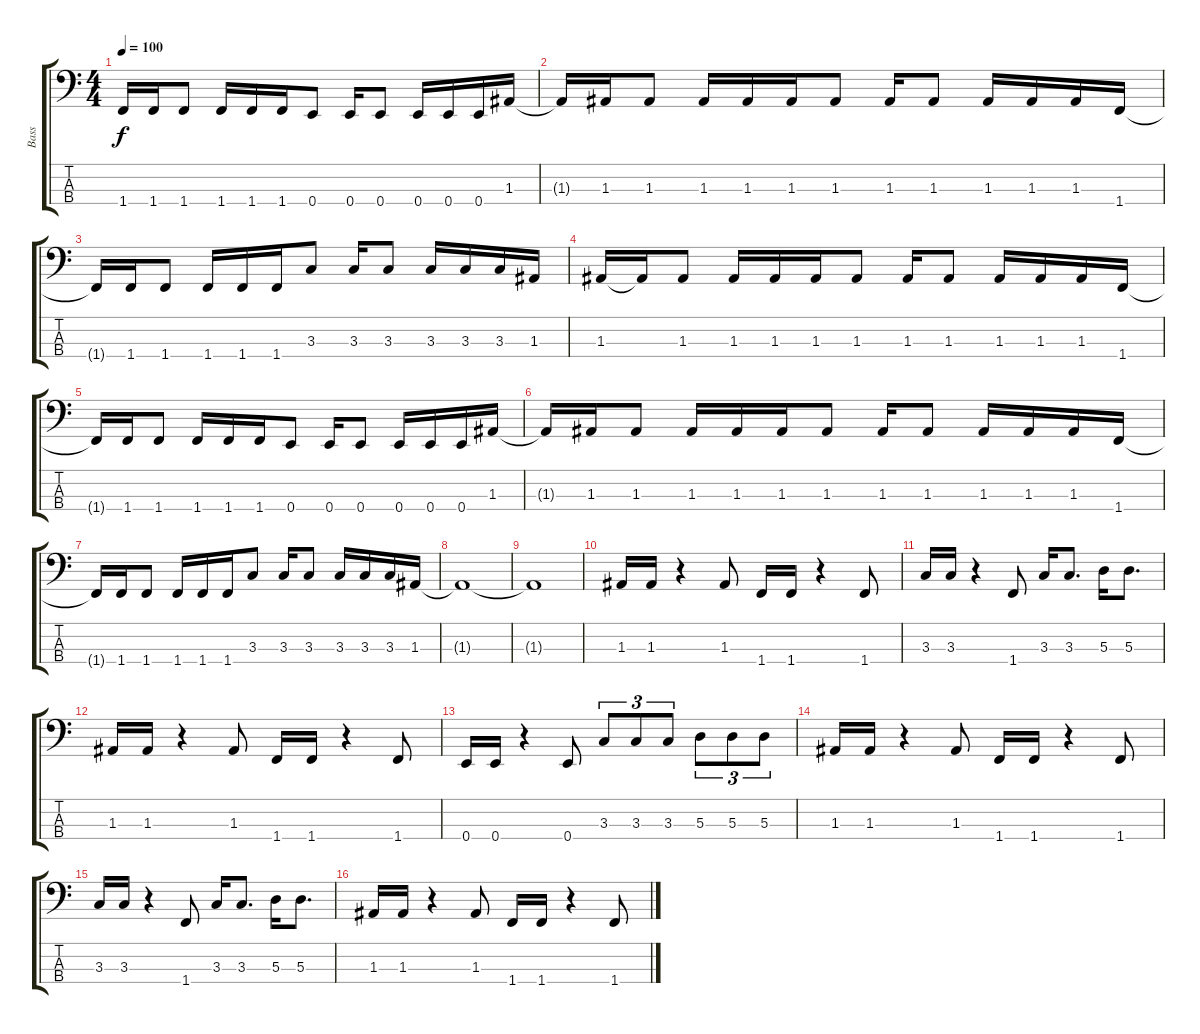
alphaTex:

\track ("Bass" "Bass") {instrument electricbassfinger}
\staff {score tabs}
\tuning (G2 D2 A1 E1) {hide}
\ts (4 4)
\tempo 100
\clef f4
\ks c
1.4{t}.16{dy f} 1.4.16 1.4.8 1.4.16 1.4.16 1.4.16 0.4.8 0.4.16 0.4.8 0.4.16 0.4.16 0.4.16 1.3.16 |
1.3{t}.16 1.3.16 1.3.8 1.3.16 1.3.16 1.3.16 1.3.8 1.3.16 1.3.8 1.3.16 1.3.16 1.3.16 1.4.16 |
1.4{t}.16 1.4.16 1.4.8 1.4.16 1.4.16 1.4.16 3.3.8 3.3.16 3.3.8 3.3.16 3.3.16 3.3.16 1.3.16 |
1.3.16 1.3{t}.16 1.3.8 1.3.16 1.3.16 1.3.16 1.3.8 1.3.16 1.3.8 1.3.16 1.3.16 1.3.16 1.4.16 |
1.4{t}.16 1.4.16 1.4.8 1.4.16 1.4.16 1.4.16 0.4.8 0.4.16 0.4.8 0.4.16 0.4.16 0.4.16 1.3.16 |
1.3{t}.16 1.3.16 1.3.8 1.3.16 1.3.16 1.3.16 1.3.8 1.3.16 1.3.8 1.3.16 1.3.16 1.3.16 1.4.16 |
1.4{t}.16 1.4.16 1.4.8 1.4.16 1.4.16 1.4.16 3.3.8 3.3.16 3.3.8 3.3.16 3.3.16 3.3.16 1.3.16 |
1.3{t}.1 |
1.3{t}.1 |
1.3.16 1.3.16 r.4 1.3.8 1.4.16 1.4.16 r.4 1.4.8 |
3.3.16 3.3.16 r.4 1.4.8 3.3.16 3.3.8{d} 5.3.16 5.3.8{d} |
1.3.16 1.3.16 r.4 1.3.8 1.4.16 1.4.16 r.4 1.4.8 |
0.4.16 0.4.16 r.4 0.4.8 3.3.8{tu (3 2)} 3.3.8{tu (3 2)} 3.3.8{tu (3 2)} 5.3.8{tu (3 2)} 5.3.8{tu (3 2)} 5.3.8{tu (3 2)} |
1.3.16 1.3.16 r.4 1.3.8 1.4.16 1.4.16 r.4 1.4.8 |
3.3.16 3.3.16 r.4 1.4.8 3.3.16 3.3.8{d} 5.3.16 5.3.8{d} |
1.3.16 1.3.16 r.4 1.3.8 1.4.16 1.4.16 r.4 1.4.8
